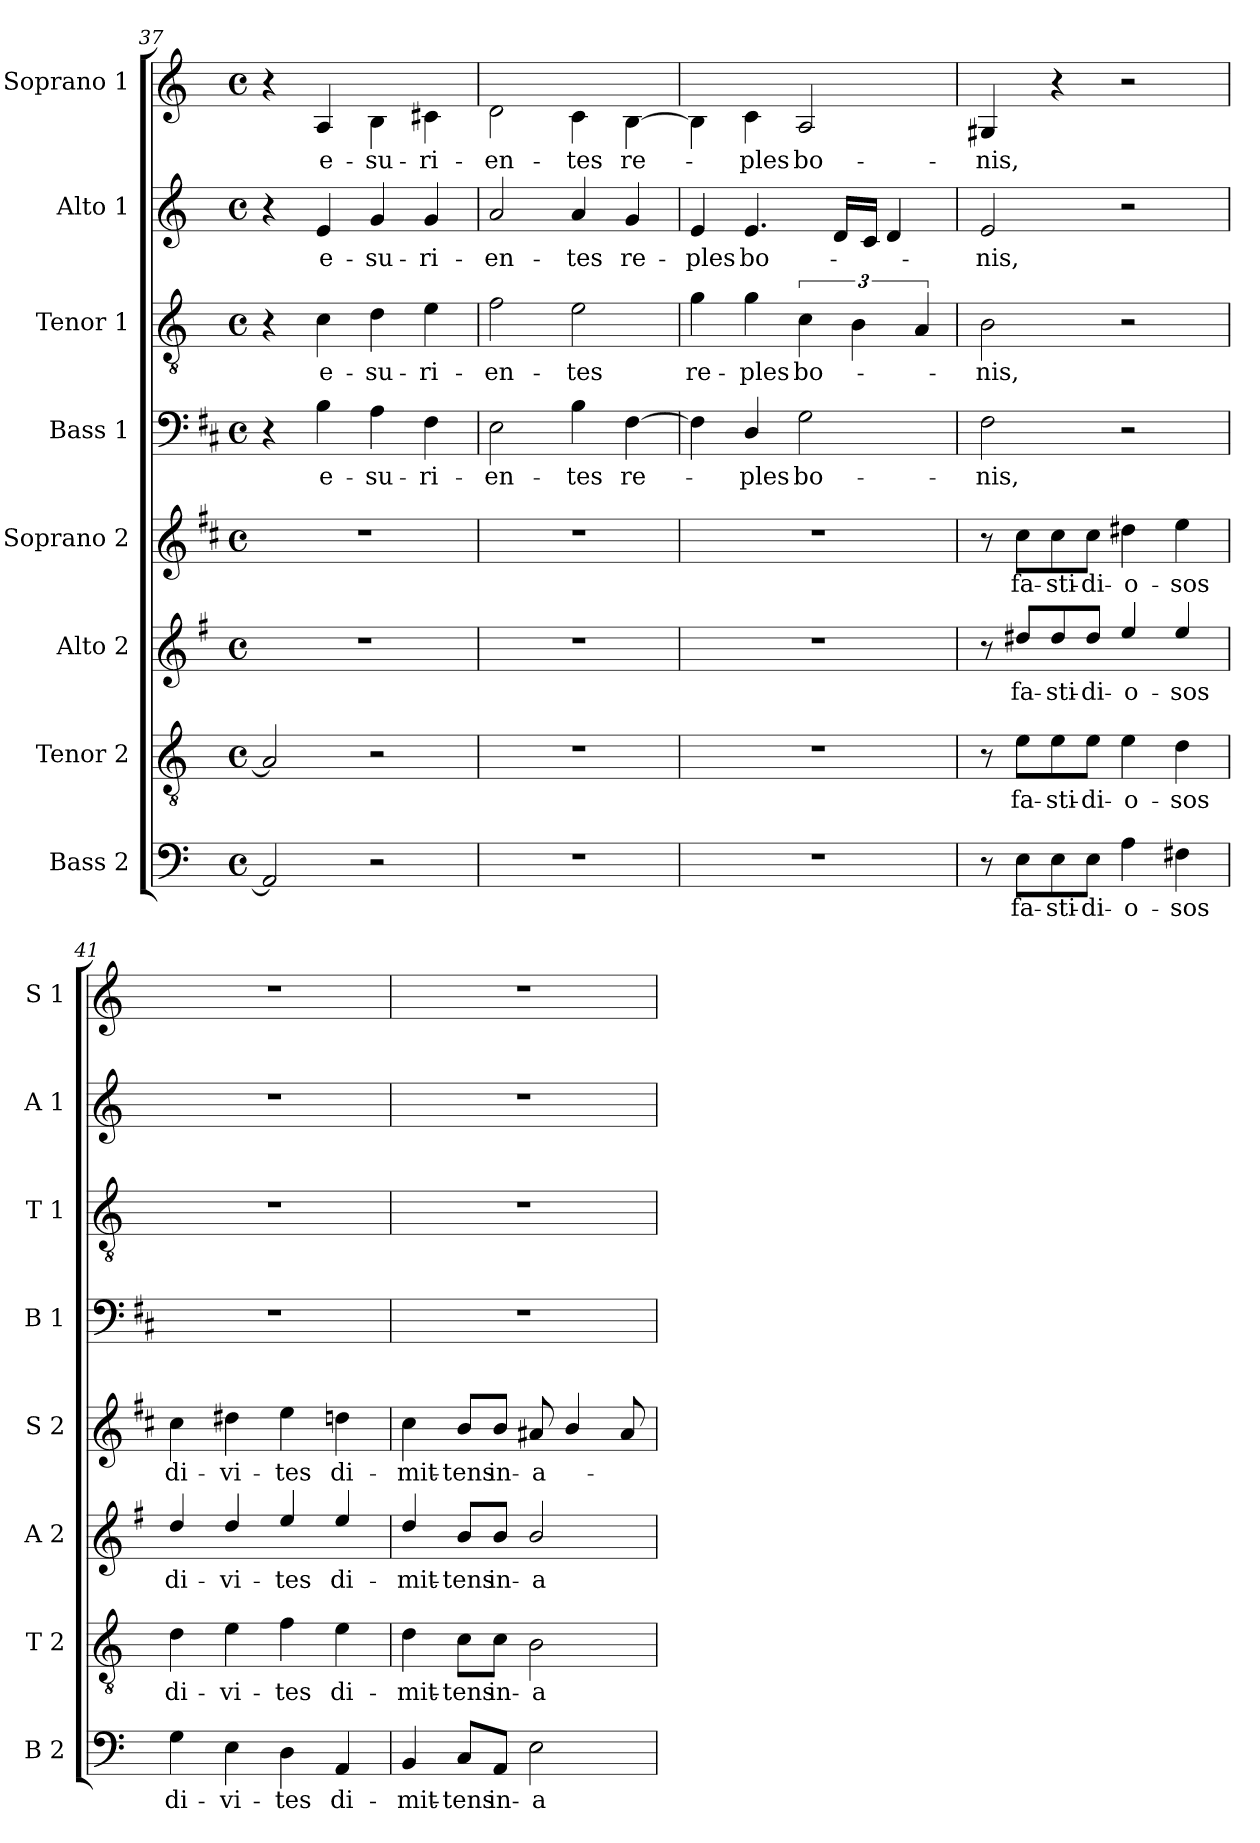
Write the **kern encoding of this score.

**kern	**text	**kern	**text	**kern	**text	**kern	**text	**kern	**text	**kern	**text	**kern	**text	**kern	**text
*part8	*part8	*part7	*part7	*part6	*part6	*part5	*part5	*part4	*part4	*part3	*part3	*part2	*part2	*part1	*part1
*staff8	*staff8	*staff7	*staff7	*staff6	*staff6	*staff5	*staff5	*staff4	*staff4	*staff3	*staff3	*staff2	*staff2	*staff1	*staff1
*I"Bass 2	*	*I"Tenor 2	*	*I"Alto 2	*	*I"Soprano 2	*	*I"Bass 1	*	*I"Tenor 1	*	*I"Alto 1	*	*I"Soprano 1	*
*I'B 2	*	*I'T 2	*	*I'A 2	*	*I'S 2	*	*I'B 1	*	*I'T 1	*	*I'A 1	*	*I'S 1	*
*clefF4	*	*clefGv2	*	*clefG2	*	*clefG2	*	*clefF4	*	*clefGv2	*	*clefG2	*	*clefG2	*
*	*	*	*	*ITrd4c7	*	*ITrd1c2	*	*ITrd1c2	*	*	*	*	*	*ITrd-7c-12	*
*k[]	*	*k[]	*	*k[]	*	*k[]	*	*k[]	*	*k[]	*	*k[]	*	*k[]	*
*C:	*	*C:	*	*C:	*	*C:	*	*C:	*	*C:	*	*C:	*	*C:	*
*M4/4	*	*M4/4	*	*M4/4	*	*M4/4	*	*M4/4	*	*M4/4	*	*M4/4	*	*M4/4	*
*met(c)	*	*met(c)	*	*met(c)	*	*met(c)	*	*met(c)	*	*met(c)	*	*met(c)	*	*met(c)	*
=37	=37	=37	=37	=37	=37	=37	=37	=37	=37	=37	=37	=37	=37	=37	=37
2AA/]	.	2A/]	.	1r	.	1r	.	4r	.	4r	.	4r	.	4r	.
.	.	.	.	.	.	.	.	4A\	e-	4c\	e-	4e/	e-	4a/	e-
2r	.	2r	.	.	.	.	.	4G\	-su-	4d\	-su-	4g/	-su-	4b\	-su-
.	.	.	.	.	.	.	.	4E\	-ri-	4e\	-ri-	4g/	-ri-	4cc#X\	-ri-
=38	=38	=38	=38	=38	=38	=38	=38	=38	=38	=38	=38	=38	=38	=38	=38
1r	.	1r	.	1r	.	1r	.	2D\	-en-	2f\	-en-	2a/	-en-	2dd\	-en-
.	.	.	.	.	.	.	.	4A\	-tes	2e\	-tes	4a/	-tes	4cc\	-tes
.	.	.	.	.	.	.	.	[4E\	re-	.	.	4g/	re-	[4b\	re-
=39	=39	=39	=39	=39	=39	=39	=39	=39	=39	=39	=39	=39	=39	=39	=39
1r	.	1r	.	1r	.	1r	.	4E\]	.	4g\	re-	4e/	-ples	4b\]	.
.	.	.	.	.	.	.	.	4C/	-ples	4g\	-ples	4.e/	bo-	4cc\	-ples
.	.	.	.	.	.	.	.	2F\	bo-	6c\	bo-	.	.	2a/	bo-
.	.	.	.	.	.	.	.	.	.	.	.	16d/LL	.	.	.
.	.	.	.	.	.	.	.	.	.	6B\	.	.	.	.	.
.	.	.	.	.	.	.	.	.	.	.	.	16c/JJ	.	.	.
.	.	.	.	.	.	.	.	.	.	.	.	4d/	.	.	.
.	.	.	.	.	.	.	.	.	.	6A/	.	.	.	.	.
=40	=40	=40	=40	=40	=40	=40	=40	=40	=40	=40	=40	=40	=40	=40	=40
8r	.	8r	.	8r	.	8r	.	2E\	-nis,	2B\	-nis,	2e/	-nis,	4g#X/	-nis,
8E\L	fa-	8e\L	fa-	8g#X/L	fa-	8b\L	fa-	.	.	.	.	.	.	.	.
8E\	-sti-	8e\	-sti-	8g#/	-sti-	8b\	-sti-	.	.	.	.	.	.	4r	.
8E\J	-di-	8e\J	-di-	8g#/J	-di-	8b\J	-di-	.	.	.	.	.	.	.	.
4A\	-o-	4e\	-o-	4a/	-o-	4cc#X\	-o-	2r	.	2r	.	2r	.	2r	.
4F#X\	-sos	4d\	-sos	4a/	-sos	4dd\	-sos	.	.	.	.	.	.	.	.
=41	=41	=41	=41	=41	=41	=41	=41	=41	=41	=41	=41	=41	=41	=41	=41
4G\	di-	4d\	di-	4g/	di-	4b\	di-	1r	.	1r	.	1r	.	1r	.
4E\	-vi-	4e\	-vi-	4g/	-vi-	4cc#X\	-vi-	.	.	.	.	.	.	.	.
4D\	-tes	4f\	-tes	4a/	-tes	4dd\	-tes	.	.	.	.	.	.	.	.
4AA/	di-	4e\	di-	4a/	di-	4ccn\	di-	.	.	.	.	.	.	.	.
=42	=42	=42	=42	=42	=42	=42	=42	=42	=42	=42	=42	=42	=42	=42	=42
4BB/	-mit-	4d\	-mit-	4g/	-mit-	4b\	-mit-	1r	.	1r	.	1r	.	1r	.
8C/L	-tens	8c\L	-tens	8e/L	-tens	8a/L	-tens	.	.	.	.	.	.	.	.
8AA/J	in-	8c\J	in-	8e/J	in-	8a/J	in-	.	.	.	.	.	.	.	.
2E\	-a-	2B\	-a-	2e/	-a-	8g#X/	-a-	.	.	.	.	.	.	.	.
.	.	.	.	.	.	4a/	.	.	.	.	.	.	.	.	.
.	.	.	.	.	.	8g#/	.	.	.	.	.	.	.	.	.
=	=	=	=	=	=	=	=	=	=	=	=	=	=	=	=
*-	*-	*-	*-	*-	*-	*-	*-	*-	*-	*-	*-	*-	*-	*-	*-
